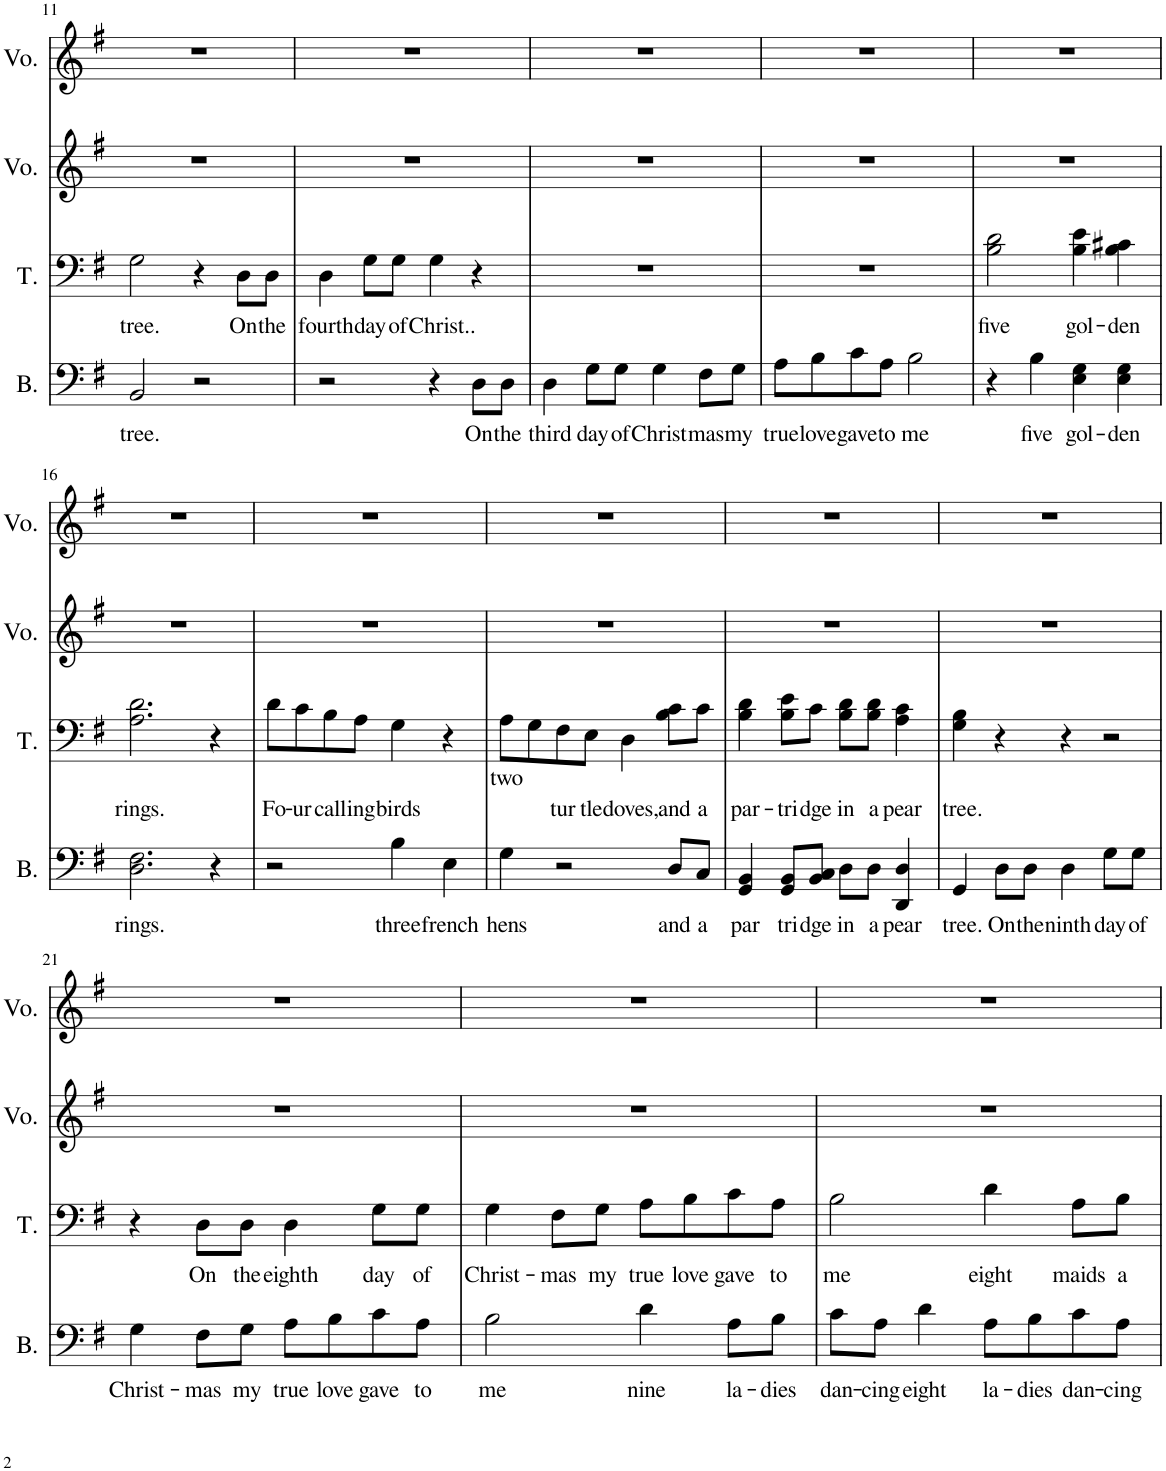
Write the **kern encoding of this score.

**kern	**text	**kern	**text	**kern	**kern
*part4	*part4	*part3	*part3	*part2	*part1
*staff4	*staff4	*staff3	*staff3	*staff2	*staff1
*I"Bass	*	*I"Tenor	*	*I"Voice	*I"Voice
*I'B.	*	*I'T.	*	*I'Vo.	*I'Vo.
!!LO:PB:g=z
*clefF4	*	*clefF4	*	*clefG2	*clefG2
*k[f#]	*	*k[f#]	*	*k[f#]	*k[f#]
*M4/4	*	*M4/4	*	*M4/4	*M4/4
=11	=11	=11	=11	=11	=11
!	!LO:LY:b	!	!LO:LY:b	!	!
2BB/	tree.	2G\	tree.	1r	1r
2r	.	4r	.	.	.
!	!	!	!LO:LY:b	!	!
.	.	8D\L	On	.	.
!	!	!	!LO:LY:b	!	!
.	.	8D\J	the	.	.
=12	=12	=12	=12	=12	=12
!	!	!	!LO:LY:b	!	!
2r	.	4D\	fourth	1r	1r
!	!	!	!LO:LY:b	!	!
.	.	8G\L	day	.	.
!	!	!	!LO:LY:b	!	!
.	.	8G\J	of	.	.
!	!	!	!LO:LY:b	!	!
4r	.	4G\	Christ..	.	.
!	!LO:LY:b	!	!	!	!
8D\L	On	4r	.	.	.
!	!LO:LY:b	!	!	!	!
8D\J	the	.	.	.	.
=13	=13	=13	=13	=13	=13
!	!LO:LY:b	!	!	!	!
4D\	third	1r	.	1r	1r
!	!LO:LY:b	!	!	!	!
8G\L	day	.	.	.	.
!	!LO:LY:b	!	!	!	!
8G\J	of	.	.	.	.
!	!LO:LY:b	!	!	!	!
4G\	Christ-	.	.	.	.
!	!LO:LY:b	!	!	!	!
8F#\L	-mas	.	.	.	.
!	!LO:LY:b	!	!	!	!
8G\J	my	.	.	.	.
=14	=14	=14	=14	=14	=14
!	!LO:LY:b	!	!	!	!
8A\L	true	1r	.	1r	1r
!	!LO:LY:b	!	!	!	!
8B\	love	.	.	.	.
!	!LO:LY:b	!	!	!	!
8c\	gave	.	.	.	.
!	!LO:LY:b	!	!	!	!
8A\J	to	.	.	.	.
!	!LO:LY:b	!	!	!	!
2B\	me	.	.	.	.
=15	=15	=15	=15	=15	=15
!	!	!	!LO:LY:b	!	!
4r	.	2B\ 2d\	five	1r	1r
!	!LO:LY:b	!	!	!	!
4B\	five	.	.	.	.
!	!LO:LY:b	!	!LO:LY:b	!	!
4E\ 4G\	gol-	4B\ 4e\	gol-	.	.
!	!LO:LY:b	!	!LO:LY:b	!	!
4E\ 4G\	-den	4B\ 4c#X\	-den	.	.
!!LO:LB:g=z
=16	=16	=16	=16	=16	=16
!	!LO:LY:b	!	!LO:LY:b	!	!
2.D\ 2.F#\	rings.	2.A\ 2.d\	rings.	1r	1r
4r	.	4r	.	.	.
=17	=17	=17	=17	=17	=17
!	!	!	!LO:LY:b	!	!
2r	.	8d\L	Fo-	1r	1r
!	!	!	!LO:LY:b	!	!
.	.	8c\	-ur	.	.
!	!	!	!LO:LY:b	!	!
.	.	8B\	call-	.	.
!	!	!	!LO:LY:b	!	!
.	.	8A\J	-ing	.	.
!	!LO:LY:b	!	!LO:LY:b	!	!
4B\	three	4G\	birds	.	.
!	!LO:LY:b	!	!	!	!
4E\	french	4r	.	.	.
=18	=18	=18	=18	=18	=18
!	!LO:LY:b	!	!LO:LY:b	!	!
4G\	hens	8A\L	two	1r	1r
.	.	8G\	.	.	.
!	!	!	!LO:LY:b	!	!
2r	.	8F#\	tur-	.	.
!	!	!	!LO:LY:b	!	!
.	.	8E\J	-tle	.	.
!	!	!	!LO:LY:b	!	!
.	.	4D\	doves,	.	.
!	!LO:LY:b	!	!LO:LY:b	!	!
8D/L	and	8B\ 8c\L	and	.	.
!	!LO:LY:b	!	!LO:LY:b	!	!
8C/J	a	8c\J	a	.	.
=19	=19	=19	=19	=19	=19
!	!LO:LY:b	!	!	!	!
4GG/ 4BB/	par	4B\ 4d\	.	1r	1r
!	!LO:LY:b	!	!LO:LY:b	!	!
8GG/ 8BB/L	tri-	8B\ 8e\L	-tri-	.	.
!	!LO:LY:b	!	!LO:LY:b	!	!
8BB/ 8C/J	-dge	8c\J	-dge	.	.
!	!LO:LY:b	!	!LO:LY:b	!	!
8D\L	in	8B\ 8d\L	in	.	.
!	!LO:LY:b	!	!LO:LY:b	!	!
8D\J	a	8B\ 8d\J	a	.	.
!	!LO:LY:b	!	!LO:LY:b	!	!
4DD/ 4D/	pear	4A\ 4c\	pear	.	.
=20	=20	=20	=20	=20	=20
!	!LO:LY:b	!	!LO:LY:b	!	!
4GG/	tree.	4G\ 4B\	tree.	1r	1r
!	!LO:LY:b	!	!	!	!
8D\L	On	4r	.	.	.
!	!LO:LY:b	!	!	!	!
8D\J	the	.	.	.	.
!	!LO:LY:b	!	!	!	!
4D\	ninth	4r	.	.	.
!	!LO:LY:b	!	!	!	!
8G\L	day	4r	.	.	.
!	!LO:LY:b	!	!	!	!
8G\J	of	.	.	.	.
!!LO:LB:g=z
=21	=21	=21	=21	=21	=21
!	!LO:LY:b	!	!	!	!
4G\	Christ-	4r	.	1r	1r
!	!LO:LY:b	!	!	!	!
8F#\L	-mas	4r	.	.	.
!	!LO:LY:b	!	!	!	!
8G\J	my	.	.	.	.
!	!LO:LY:b	!	!LO:LY:b	!	!
8A\L	true	8D\L	On	.	.
!	!LO:LY:b	!	!LO:LY:b	!	!
8B\	love	8D\J	the	.	.
!	!LO:LY:b	!	!LO:LY:b	!	!
8c\	gave	4D\	eighth	.	.
!	!LO:LY:b	!	!	!	!
8A\J	to	.	.	.	.
!	!	!	!LO:LY:b	!	!
4ryy	.	8G\L	day	4ryy	4ryy
!	!	!	!LO:LY:b	!	!
.	.	8G\J	of	.	.
=22	=22	=22	=22	=22	=22
!	!LO:LY:b	!	!LO:LY:b	!	!
2B\	me	4G\	Christ-	1r	1r
!	!	!	!LO:LY:b	!	!
.	.	8F#\L	-mas	.	.
!	!	!	!LO:LY:b	!	!
.	.	8G\J	my	.	.
!	!LO:LY:b	!	!LO:LY:b	!	!
4d\	nine	8A\L	true	.	.
!	!	!	!LO:LY:b	!	!
.	.	8B\	love	.	.
!	!LO:LY:b	!	!LO:LY:b	!	!
8A\L	la-	8c\	gave	.	.
!	!LO:LY:b	!	!LO:LY:b	!	!
8B\J	-dies	8A\J	to	.	.
=23	=23	=23	=23	=23	=23
!	!LO:LY:b	!	!LO:LY:b	!	!
8c\L	dan-	2B\	me	1r	1r
!	!LO:LY:b	!	!	!	!
8A\J	-cing	.	.	.	.
!	!LO:LY:b	!	!	!	!
4d\	eight	.	.	.	.
!	!LO:LY:b	!	!LO:LY:b	!	!
8A\L	la-	4d\	eight	.	.
!	!LO:LY:b	!	!	!	!
8B\	-dies	.	.	.	.
!	!LO:LY:b	!	!LO:LY:b	!	!
8c\	dan-	8A\L	maids	.	.
!	!LO:LY:b	!	!LO:LY:b	!	!
8A\J	-cing	8B\J	a	.	.
=	=	=	=	=	=
*-	*-	*-	*-	*-	*-
